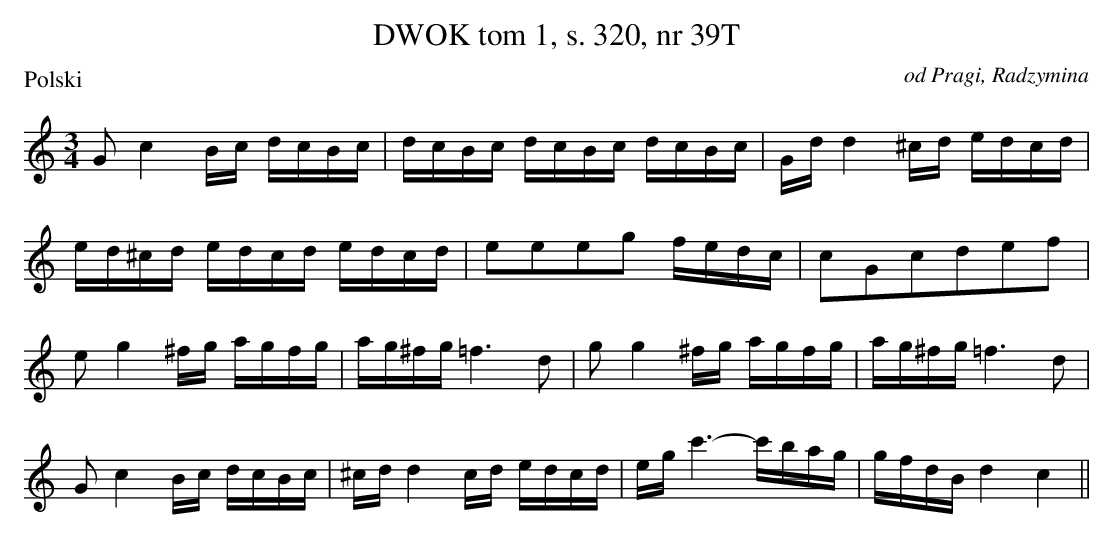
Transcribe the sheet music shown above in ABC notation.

X:1
T: DWOK tom 1, s. 320, nr 39T
P: Polski
O: od Pragi, Radzymina
M: 3/4
L: 1/16
K: C
G2c4Bc dcBc | dcBc dcBc dcBc | Gdd4^cd edcd |
ed^cd edcd edcd | e2e2e2g2 fedc | c2G2c2d2e2f2 |
e2g4^fg agfg | ag^fg=f6d2 | g2g4^fg agfg | ag^fg=f6d2 |
G2c4Bc dcBc | ^cdd4cd edcd | egc'6-c'bag | gfdBd4c4||
